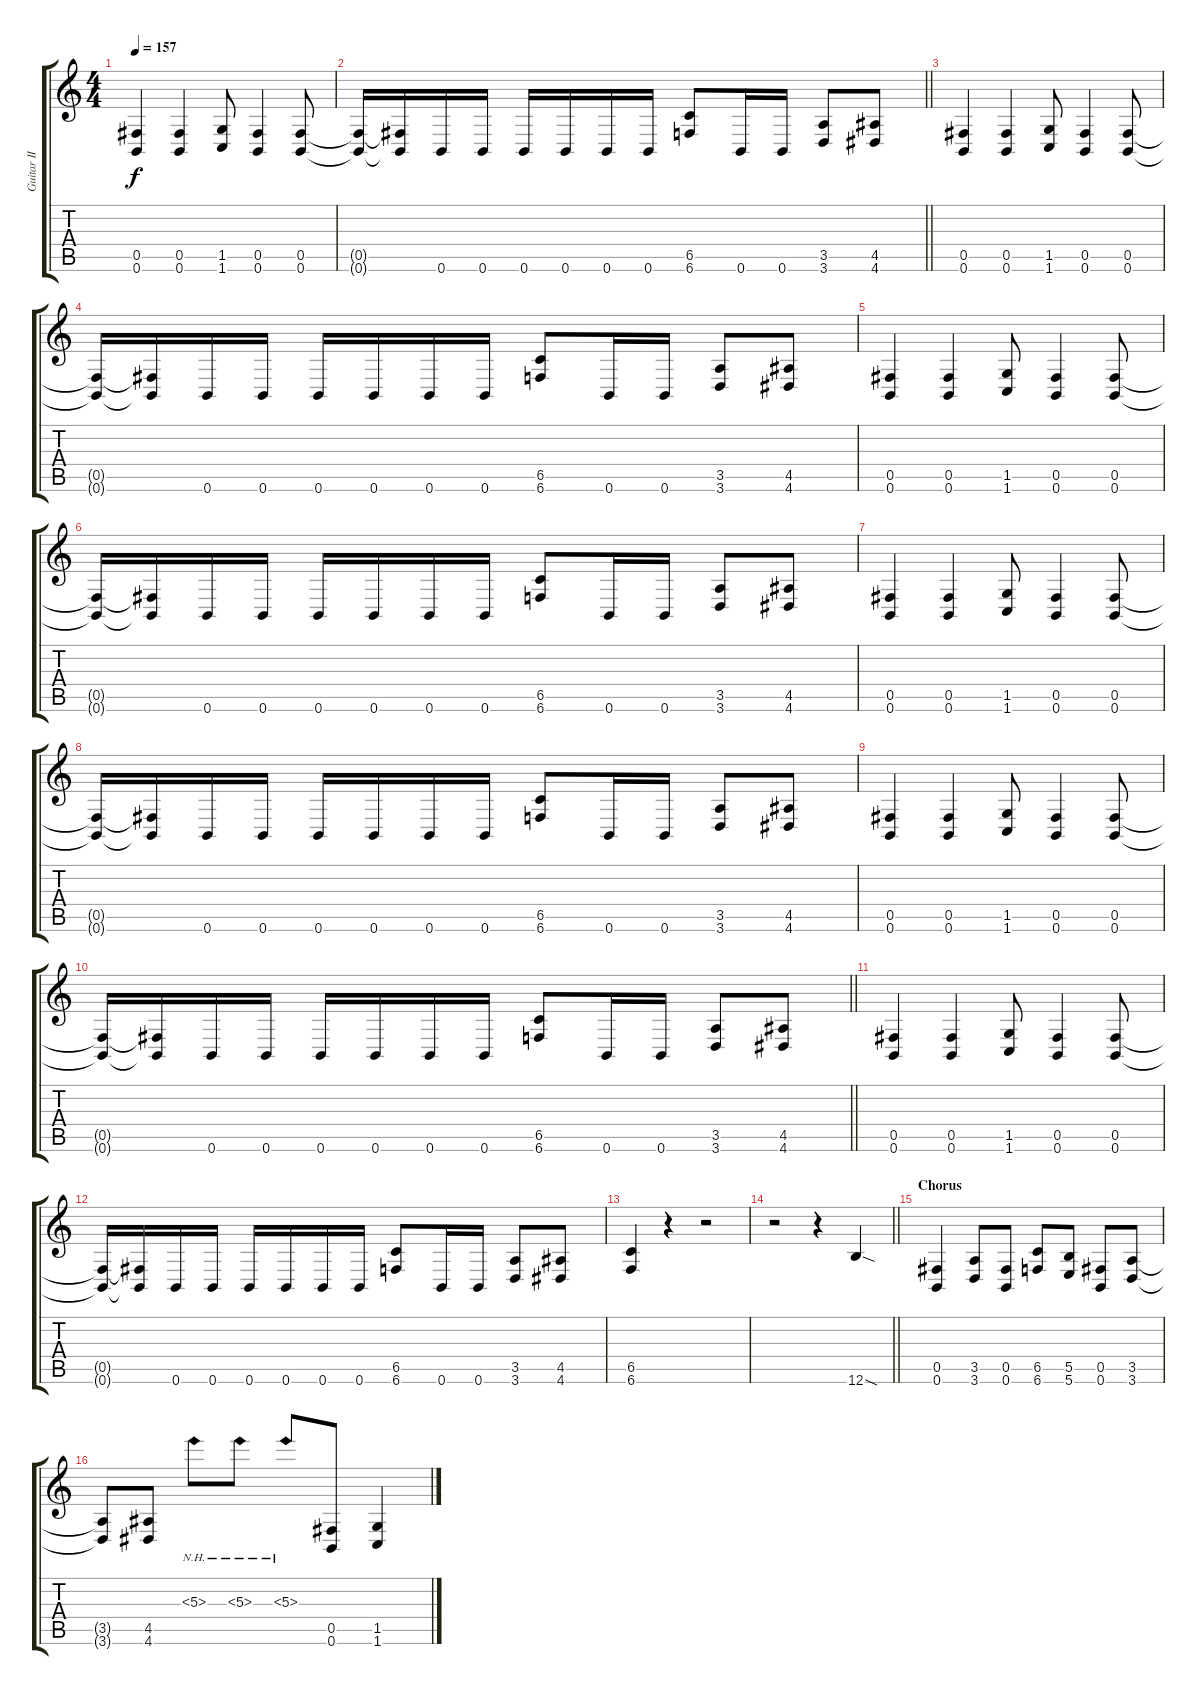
\track ("Guitar II" "Guitar II") {instrument distortionguitar}
\staff {score tabs}
\tuning (Db4 Ab3 E3 B2 Gb2 B1) {hide}
\ts (4 4)
\tempo 157
\clef g2
\ks c
(0.5 0.6).4{dy f} (0.5 0.6).4 (1.5 1.6).8 (0.5 0.6).4 (0.5 0.6).8 |
\barLineRight lightlight
(0.5{t} 0.6{t}).16 (0.5{t} 0.6{t}).16 0.6.16 0.6.16 0.6.16 0.6.16 0.6.16 0.6.16 (6.5 6.6).8 0.6.16 0.6.16 (3.5 3.6).8 (4.5 4.6).8 |
(0.5 0.6).4 (0.5 0.6).4 (1.5 1.6).8 (0.5 0.6).4 (0.5 0.6).8 |
(0.5{t} 0.6{t}).16 (0.5{t} 0.6{t}).16 0.6.16 0.6.16 0.6.16 0.6.16 0.6.16 0.6.16 (6.5 6.6).8 0.6.16 0.6.16 (3.5 3.6).8 (4.5 4.6).8 |
(0.5 0.6).4 (0.5 0.6).4 (1.5 1.6).8 (0.5 0.6).4 (0.5 0.6).8 |
(0.5{t} 0.6{t}).16 (0.5{t} 0.6{t}).16 0.6.16 0.6.16 0.6.16 0.6.16 0.6.16 0.6.16 (6.5 6.6).8 0.6.16 0.6.16 (3.5 3.6).8 (4.5 4.6).8 |
(0.5 0.6).4 (0.5 0.6).4 (1.5 1.6).8 (0.5 0.6).4 (0.5 0.6).8 |
(0.5{t} 0.6{t}).16 (0.5{t} 0.6{t}).16 0.6.16 0.6.16 0.6.16 0.6.16 0.6.16 0.6.16 (6.5 6.6).8 0.6.16 0.6.16 (3.5 3.6).8 (4.5 4.6).8 |
(0.5 0.6).4 (0.5 0.6).4 (1.5 1.6).8 (0.5 0.6).4 (0.5 0.6).8 |
\barLineRight lightlight
(0.5{t} 0.6{t}).16 (0.5{t} 0.6{t}).16 0.6.16 0.6.16 0.6.16 0.6.16 0.6.16 0.6.16 (6.5 6.6).8 0.6.16 0.6.16 (3.5 3.6).8 (4.5 4.6).8 |
(0.5 0.6).4 (0.5 0.6).4 (1.5 1.6).8 (0.5 0.6).4 (0.5 0.6).8 |
(0.5{t} 0.6{t}).16 (0.5{t} 0.6{t}).16 0.6.16 0.6.16 0.6.16 0.6.16 0.6.16 0.6.16 (6.5 6.6).8 0.6.16 0.6.16 (3.5 3.6).8 (4.5 4.6).8 |
(6.5 6.6).4 r.4 r.2 |
\barLineRight lightlight
r.2 r.4 12.6{sod}.4 |
\section ("" "Chorus")
(0.5 0.6).4 (3.5 3.6).8 (0.5 0.6).8 (6.5 6.6).8 (5.5 5.6).8 (0.5 0.6).8 (3.5 3.6).8 |
(3.5{t} 3.6{t}).8 (4.5 4.6).8 5.3{nh}.8 5.3{nh}.8 5.3{nh}.8 (0.5 0.6).8 (1.5 1.6).4
